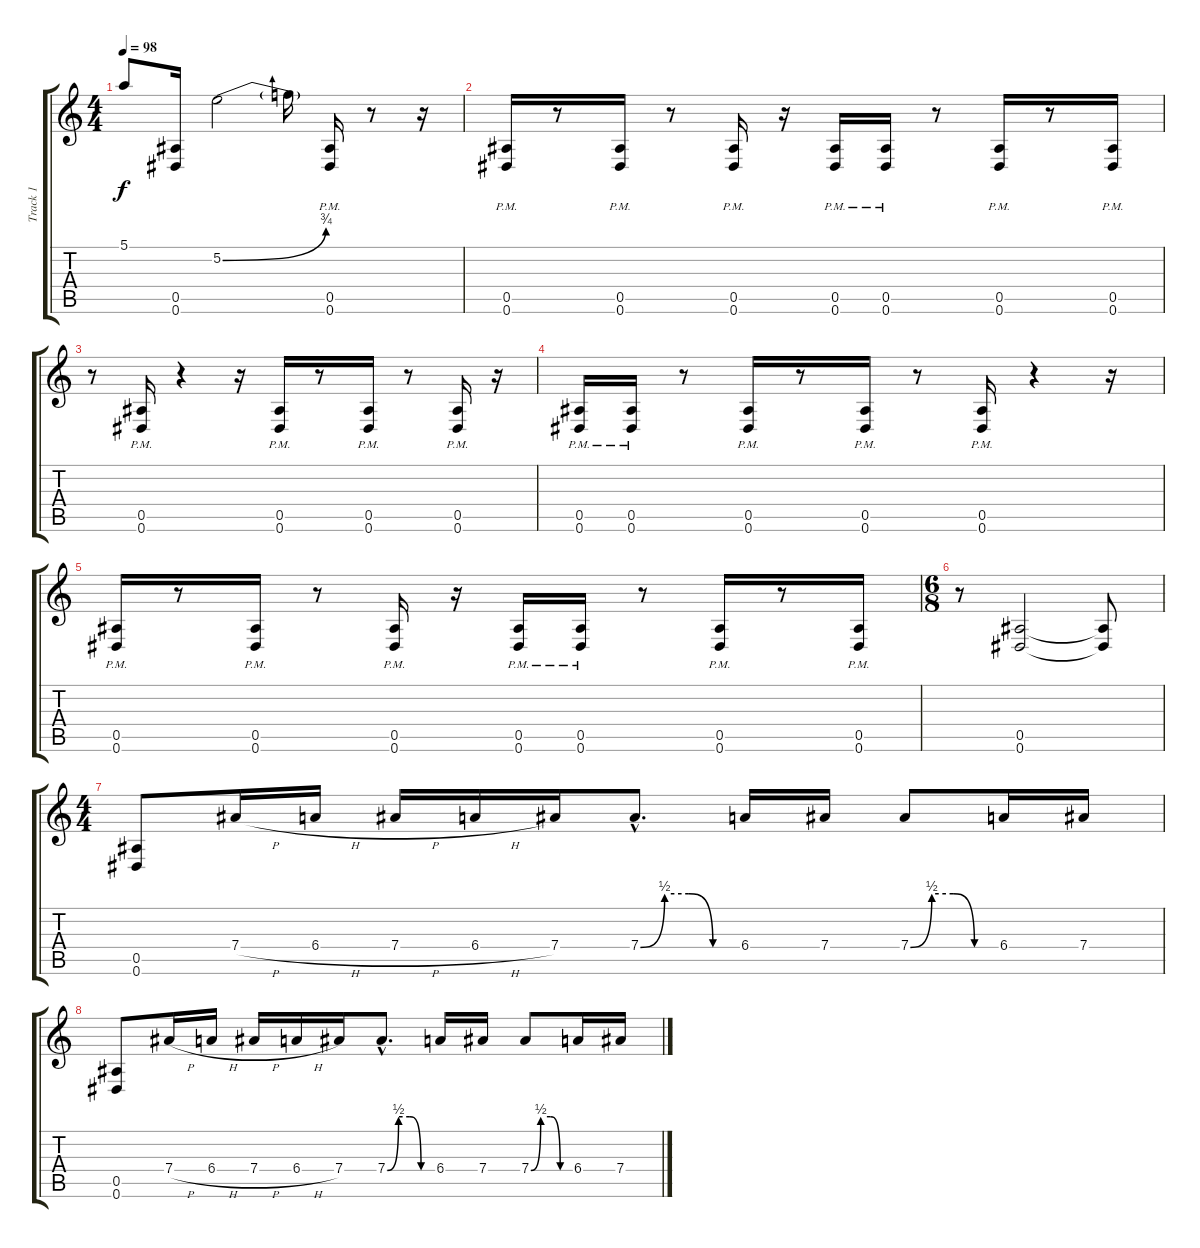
\track ("Track 1" "Track 1") {instrument distortionguitar}
\staff {score tabs}
\tuning (E4 B3 G3 Eb3 Bb2 Eb2) {hide}
\ts (4 4)
\tempo 98
\clef g2
\ks c
5.1.8{dy f} (0.5 0.6).16 5.2{be (bend 0 0 60 3)}.2 5.2{t}.16 (0.5{pm} 0.6).16 r.8 r.16 |
(0.5{pm} 0.6).16 r.8 (0.5{pm} 0.6).16 r.8 (0.5{pm} 0.6).16 r.16 (0.5{pm} 0.6).16 (0.5{pm} 0.6).16 r.8 (0.5{pm} 0.6).16 r.8 (0.5{pm} 0.6).16 |
r.8 (0.5{pm} 0.6).16 r.4 r.16 (0.5{pm} 0.6).16 r.8 (0.5{pm} 0.6).16 r.8 (0.5{pm} 0.6).16 r.16 |
(0.5{pm} 0.6).16 (0.5{pm} 0.6).16 r.8 (0.5{pm} 0.6).16 r.8 (0.5{pm} 0.6).16 r.8 (0.5{pm} 0.6).16 r.4 r.16 |
(0.5{pm} 0.6).16 r.8 (0.5{pm} 0.6).16 r.8 (0.5{pm} 0.6).16 r.16 (0.5{pm} 0.6).16 (0.5{pm} 0.6).16 r.8 (0.5{pm} 0.6).16 r.8 (0.5{pm} 0.6).16 |
\ts (6 8)
r.8 (0.5 0.6).2 (0.5{t} 0.6{t}).8 |
\ts (4 4)
(0.5 0.6).8 7.4{h}.16 6.4{h}.16 7.4{h}.16 6.4{h}.16 7.4.16 7.4{be (custom 0 0 15 2 30 2 45 0 60 0) hac}.8{d} 6.4.16 7.4.16 7.4{be (custom 0 0 15 2 30 2 45 0 60 0)}.8 6.4.16 7.4.16 |
(0.5 0.6).8 7.4{h}.16 6.4{h}.16 7.4{h}.16 6.4{h}.16 7.4.16 7.4{be (custom 0 0 15 2 30 2 45 0 60 0) hac}.8{d} 6.4.16 7.4.16 7.4{be (custom 0 0 15 2 30 2 45 0 60 0)}.8 6.4.16 7.4.16
